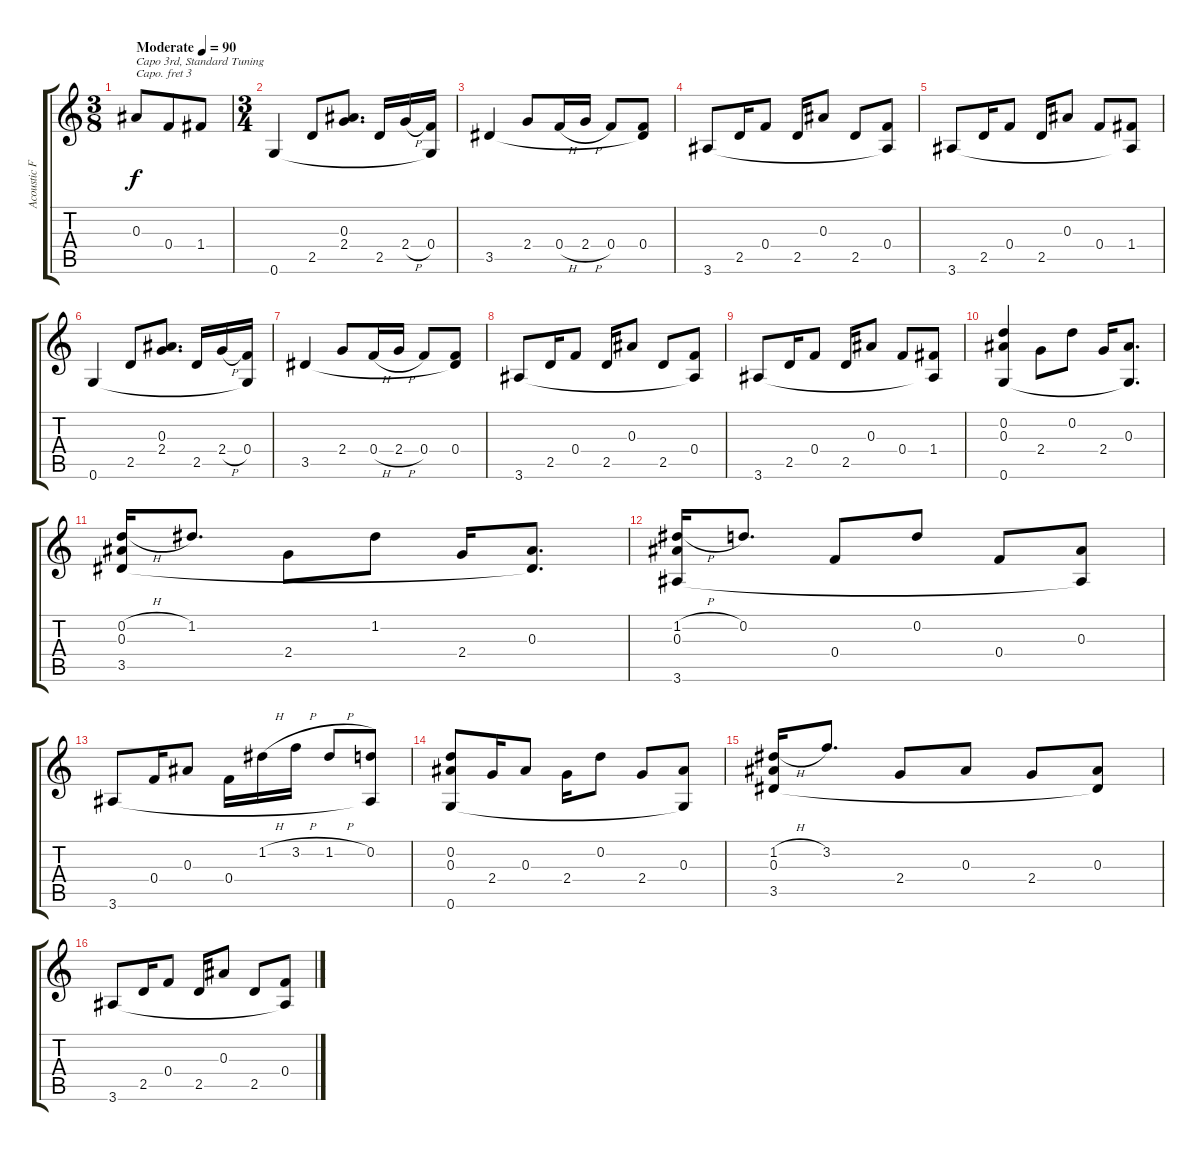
\track ("Acoustic Fingerstyle Guitar Arrangement" "Acoustic F") {instrument acousticguitarnylon}
\staff {score tabs}
\capo 3
\tuning (E4 B3 G3 D3 A2 E2) {hide}
\ts (3 8)
\tempo (90 "Moderate")
\clef g2
\ks c
0.3.8{txt "Capo 3rd, Standard Tuning" dy f instrument acousticguitarnylon} 0.4.8 1.4.8 |
\ts (3 4)
0.6.4 2.5.8 (0.3 2.4).8{d} 2.5.16 2.4{h}.16 (0.4 0.6{t}).16 |
3.5.4 2.4.8 0.4{h}.16 2.4{h}.16 0.4.8 (0.4 3.5{t}).8 |
3.6.8 2.5.16 0.4.8 2.5.16 0.3.8 2.5.8 (0.4 3.6{t}).8 |
3.6.8 2.5.16 0.4.8 2.5.16 0.3.8 0.4.8 (1.4 3.6{t}).8 |
0.6.4 2.5.8 (0.3 2.4).8{d} 2.5.16 2.4{h}.16 (0.4 0.6{t}).16 |
3.5.4 2.4.8 0.4{h}.16 2.4{h}.16 0.4.8 (0.4 3.5{t}).8 |
3.6.8 2.5.16 0.4.8 2.5.16 0.3.8 2.5.8 (0.4 3.6{t}).8 |
3.6.8 2.5.16 0.4.8 2.5.16 0.3.8 0.4.8 (1.4 3.6{t}).8 |
(0.2 0.3 0.6).4 2.4.8 0.2.8 2.4.16 (0.3 0.6{t}).8{d} |
(0.2{h} 0.3 3.5).16 1.2.8{d} 2.4.8 1.2.8 2.4.16 (0.3 3.5{t}).8{d} |
(1.2{h} 0.3 3.6).16 0.2.8{d} 0.4.8 0.2.8 0.4.8 (0.3 3.6{t}).8 |
3.6.8 0.4.16 0.3.8 0.4.16 1.2{h}.16 3.2{h}.16 1.2{h}.8 (0.2 3.6{t}).8 |
(0.2 0.3 0.6).8 2.4.16 0.3.8 2.4.16 0.2.8 2.4.8 (0.3 0.6{t}).8 |
(1.2{h} 0.3 3.5).16 3.2.8{d} 2.4.8 0.3.8 2.4.8 (0.3 3.5{t}).8 |
3.6.8 2.5.16 0.4.8 2.5.16 0.3.8 2.5.8 (0.4 3.6{t}).8
